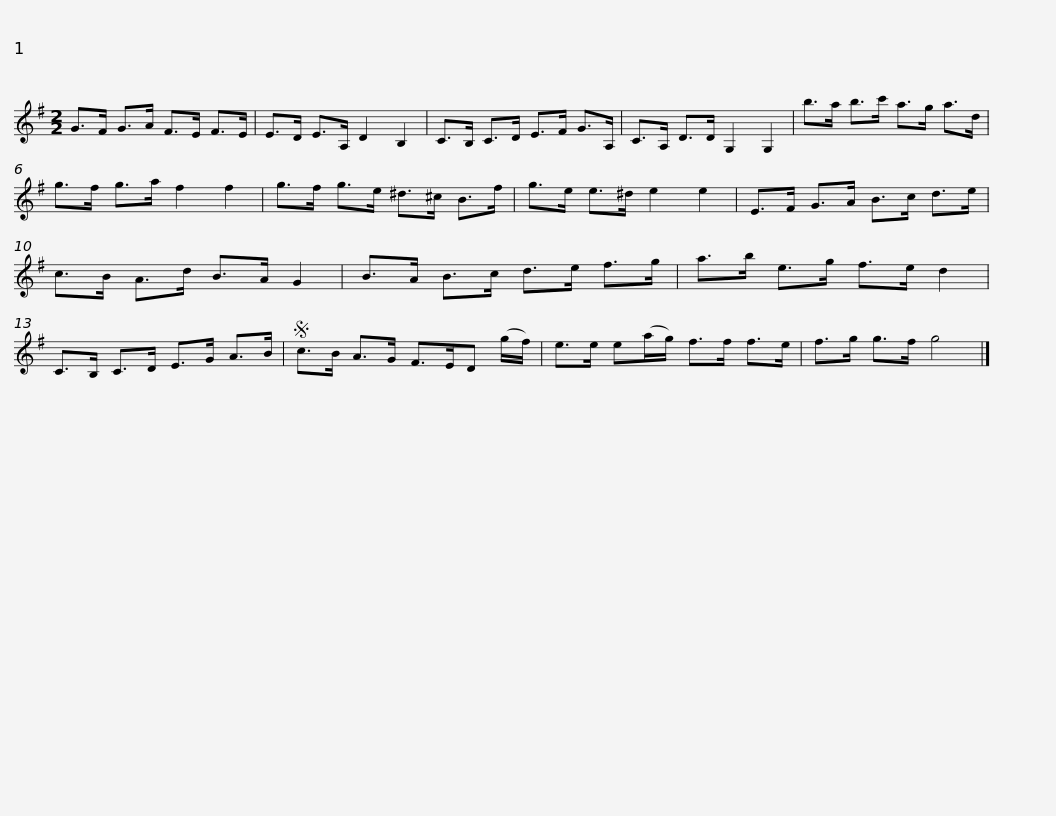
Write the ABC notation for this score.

X:1
L:1/8
M:2/2
I:linebreak $
K:G
V:1 treble
V:1
 G>F G>A F>E F>E | E>D E>A, D2 B,2 | C>B, C>D E>F G>A, | C>A, D>D G,2 G,2 |$ b>a b>c' a>g a>d | %5
 g>f g>a f2 f2 | g>f g>e ^d>^c B>f | g>e e>^d e2 e2 |$ E>F G>A B>c d>e | c>B A>d B>A G2 | %10
 B>A B>c d>e f>g | a>b e>g f>e d2 | C>B, C>D E>G A>B |$S c>B A>G F>ED (g/f/) | e>e e(a/g/) f>f f>e | %15
 f>g g>f g4 |] %16
